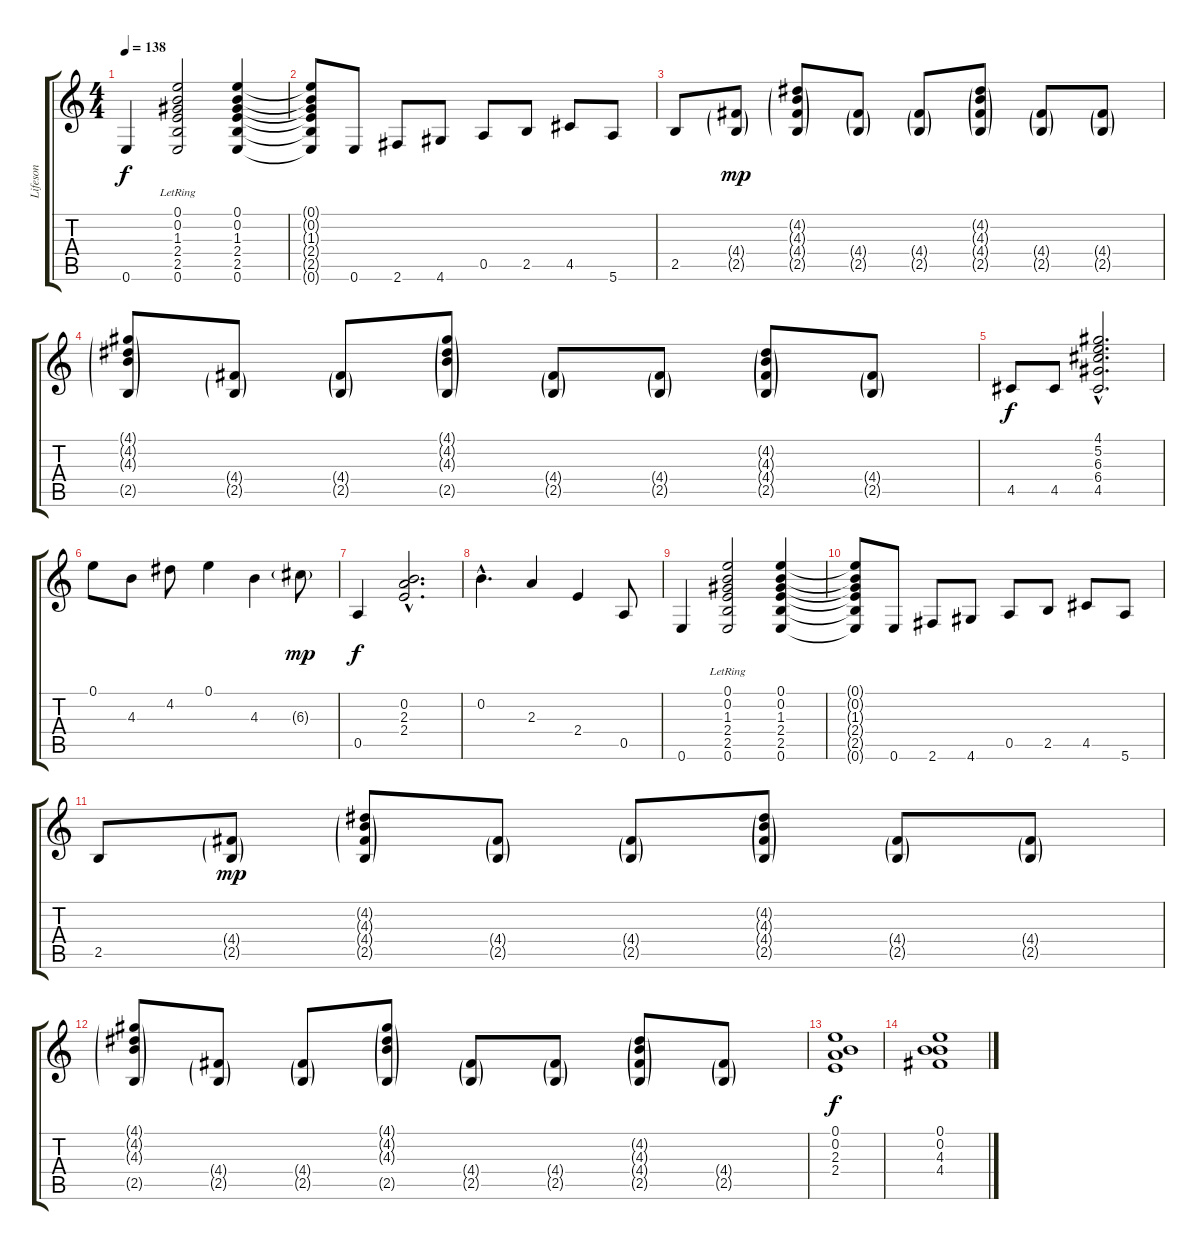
\track ("Lifeson" "Lifeson") {instrument electricguitarclean}
\staff {score tabs}
\tuning (E4 B3 G3 D3 A2 E2) {hide}
\ts (4 4)
\tempo 138
\clef g2
\ks c
0.6.4{dy f} (0.1{lr} 0.2{lr} 1.3{lr} 2.4{lr} 2.5{lr} 0.6{lr}).2 (0.1 0.2 1.3 2.4 2.5 0.6).4 |
(0.1{t} 0.2{t} 1.3{t} 2.4{t} 2.5{t} 0.6{t}).8 0.6.8 2.6.8 4.6.8 0.5.8 2.5.8 4.5.8 5.6.8 |
2.5.8 (4.4{g} 2.5{g}).8{dy mp} (4.2{g} 4.3{g} 4.4{g} 2.5{g}).8 (4.4{g} 2.5{g}).8 (4.4{g} 2.5{g}).8 (4.2{g} 4.3{g} 4.4{g} 2.5{g}).8 (4.4{g} 2.5{g}).8 (4.4{g} 2.5{g}).8 |
(4.1{g} 4.2{g} 4.3{g} 2.5{g}).8 (4.4{g} 2.5{g}).8 (4.4{g} 2.5{g}).8 (4.1{g} 4.2{g} 4.3{g} 2.5{g}).8 (4.4{g} 2.5{g}).8 (4.4{g} 2.5{g}).8 (4.2{g} 4.3{g} 4.4{g} 2.5{g}).8 (4.4{g} 2.5{g}).8 |
4.5.8{dy f} 4.5.8 (4.1{hac} 5.2{hac} 6.3{hac} 6.4{hac} 4.5{hac}).2{d} |
0.1.8 4.3.8 4.2.8 0.1.4 4.3.4 6.3{g}.8{dy mp} |
0.5.4{dy f} (0.2{hac} 2.3{hac} 2.4{hac}).2{d} |
0.2{hac}.4{d} 2.3.4 2.4.4 0.5.8 |
0.6.4 (0.1{lr} 0.2{lr} 1.3{lr} 2.4{lr} 2.5{lr} 0.6{lr}).2 (0.1 0.2 1.3 2.4 2.5 0.6).4 |
(0.1{t} 0.2{t} 1.3{t} 2.4{t} 2.5{t} 0.6{t}).8 0.6.8 2.6.8 4.6.8 0.5.8 2.5.8 4.5.8 5.6.8 |
2.5.8 (4.4{g} 2.5{g}).8{dy mp} (4.2{g} 4.3{g} 4.4{g} 2.5{g}).8 (4.4{g} 2.5{g}).8 (4.4{g} 2.5{g}).8 (4.2{g} 4.3{g} 4.4{g} 2.5{g}).8 (4.4{g} 2.5{g}).8 (4.4{g} 2.5{g}).8 |
(4.1{g} 4.2{g} 4.3{g} 2.5{g}).8 (4.4{g} 2.5{g}).8 (4.4{g} 2.5{g}).8 (4.1{g} 4.2{g} 4.3{g} 2.5{g}).8 (4.4{g} 2.5{g}).8 (4.4{g} 2.5{g}).8 (4.2{g} 4.3{g} 4.4{g} 2.5{g}).8 (4.4{g} 2.5{g}).8 |
(0.1 0.2 2.3 2.4).1{dy f} |
(0.1 0.2 4.3 4.4).1
